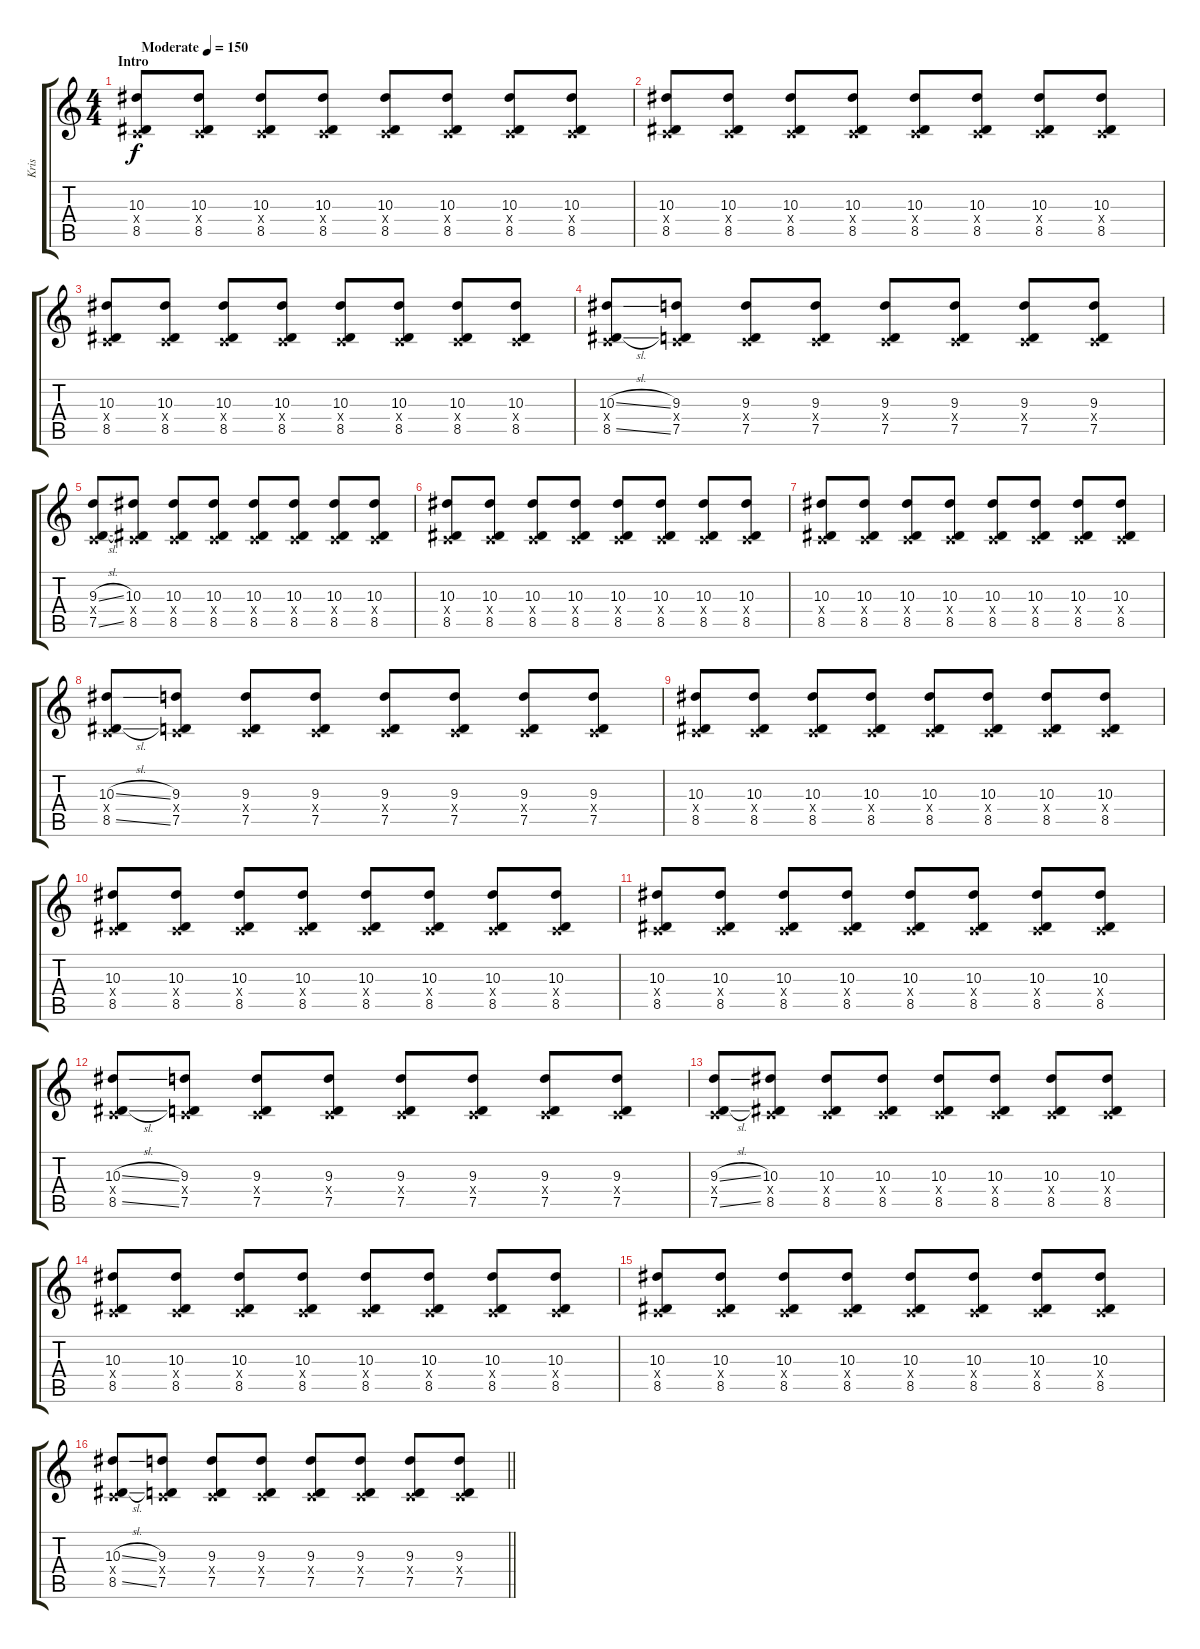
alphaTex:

\track ("Kris" "Kris") {instrument distortionguitar}
\staff {score tabs}
\tuning (D4 A3 F3 C3 G2 C2) {hide}
\ts (4 4)
\section ("" "Intro")
\tempo (150 "Moderate")
\clef g2
\ks c
(10.3 0.4{x} 8.5).8{dy f instrument distortionguitar} (10.3 0.4{x} 8.5).8 (10.3 0.4{x} 8.5).8 (10.3 0.4{x} 8.5).8 (10.3 0.4{x} 8.5).8 (10.3 0.4{x} 8.5).8 (10.3 0.4{x} 8.5).8 (10.3 0.4{x} 8.5).8 |
(10.3 0.4{x} 8.5).8 (10.3 0.4{x} 8.5).8 (10.3 0.4{x} 8.5).8 (10.3 0.4{x} 8.5).8 (10.3 0.4{x} 8.5).8 (10.3 0.4{x} 8.5).8 (10.3 0.4{x} 8.5).8 (10.3 0.4{x} 8.5).8 |
(10.3 0.4{x} 8.5).8 (10.3 0.4{x} 8.5).8 (10.3 0.4{x} 8.5).8 (10.3 0.4{x} 8.5).8 (10.3 0.4{x} 8.5).8 (10.3 0.4{x} 8.5).8 (10.3 0.4{x} 8.5).8 (10.3 0.4{x} 8.5).8 |
(10.3{sl} 0.4{x} 8.5{sl}).8 (9.3 0.4{x} 7.5).8 (9.3 0.4{x} 7.5).8 (9.3 0.4{x} 7.5).8 (9.3 0.4{x} 7.5).8 (9.3 0.4{x} 7.5).8 (9.3 0.4{x} 7.5).8 (9.3 0.4{x} 7.5).8 |
(9.3{sl} 0.4{x} 7.5{sl}).8 (10.3 0.4{x} 8.5).8 (10.3 0.4{x} 8.5).8 (10.3 0.4{x} 8.5).8 (10.3 0.4{x} 8.5).8 (10.3 0.4{x} 8.5).8 (10.3 0.4{x} 8.5).8 (10.3 0.4{x} 8.5).8 |
(10.3 0.4{x} 8.5).8 (10.3 0.4{x} 8.5).8 (10.3 0.4{x} 8.5).8 (10.3 0.4{x} 8.5).8 (10.3 0.4{x} 8.5).8 (10.3 0.4{x} 8.5).8 (10.3 0.4{x} 8.5).8 (10.3 0.4{x} 8.5).8 |
(10.3 0.4{x} 8.5).8 (10.3 0.4{x} 8.5).8 (10.3 0.4{x} 8.5).8 (10.3 0.4{x} 8.5).8 (10.3 0.4{x} 8.5).8 (10.3 0.4{x} 8.5).8 (10.3 0.4{x} 8.5).8 (10.3 0.4{x} 8.5).8 |
(10.3{sl} 0.4{x} 8.5{sl}).8 (9.3 0.4{x} 7.5).8 (9.3 0.4{x} 7.5).8 (9.3 0.4{x} 7.5).8 (9.3 0.4{x} 7.5).8 (9.3 0.4{x} 7.5).8 (9.3 0.4{x} 7.5).8 (9.3 0.4{x} 7.5).8 |
(10.3 0.4{x} 8.5).8{instrument distortionguitar} (10.3 0.4{x} 8.5).8 (10.3 0.4{x} 8.5).8 (10.3 0.4{x} 8.5).8 (10.3 0.4{x} 8.5).8 (10.3 0.4{x} 8.5).8 (10.3 0.4{x} 8.5).8 (10.3 0.4{x} 8.5).8 |
(10.3 0.4{x} 8.5).8 (10.3 0.4{x} 8.5).8 (10.3 0.4{x} 8.5).8 (10.3 0.4{x} 8.5).8 (10.3 0.4{x} 8.5).8 (10.3 0.4{x} 8.5).8 (10.3 0.4{x} 8.5).8 (10.3 0.4{x} 8.5).8 |
(10.3 0.4{x} 8.5).8 (10.3 0.4{x} 8.5).8 (10.3 0.4{x} 8.5).8 (10.3 0.4{x} 8.5).8 (10.3 0.4{x} 8.5).8 (10.3 0.4{x} 8.5).8 (10.3 0.4{x} 8.5).8 (10.3 0.4{x} 8.5).8 |
(10.3{sl} 0.4{x} 8.5{sl}).8 (9.3 0.4{x} 7.5).8 (9.3 0.4{x} 7.5).8 (9.3 0.4{x} 7.5).8 (9.3 0.4{x} 7.5).8 (9.3 0.4{x} 7.5).8 (9.3 0.4{x} 7.5).8 (9.3 0.4{x} 7.5).8 |
(9.3{sl} 0.4{x} 7.5{sl}).8 (10.3 0.4{x} 8.5).8 (10.3 0.4{x} 8.5).8 (10.3 0.4{x} 8.5).8 (10.3 0.4{x} 8.5).8 (10.3 0.4{x} 8.5).8 (10.3 0.4{x} 8.5).8 (10.3 0.4{x} 8.5).8 |
(10.3 0.4{x} 8.5).8 (10.3 0.4{x} 8.5).8 (10.3 0.4{x} 8.5).8 (10.3 0.4{x} 8.5).8 (10.3 0.4{x} 8.5).8 (10.3 0.4{x} 8.5).8 (10.3 0.4{x} 8.5).8 (10.3 0.4{x} 8.5).8 |
(10.3 0.4{x} 8.5).8 (10.3 0.4{x} 8.5).8 (10.3 0.4{x} 8.5).8 (10.3 0.4{x} 8.5).8 (10.3 0.4{x} 8.5).8 (10.3 0.4{x} 8.5).8 (10.3 0.4{x} 8.5).8 (10.3 0.4{x} 8.5).8 |
\barLineRight lightlight
(10.3{sl} 0.4{x} 8.5{sl}).8 (9.3 0.4{x} 7.5).8 (9.3 0.4{x} 7.5).8 (9.3 0.4{x} 7.5).8 (9.3 0.4{x} 7.5).8 (9.3 0.4{x} 7.5).8 (9.3 0.4{x} 7.5).8 (9.3 0.4{x} 7.5).8
